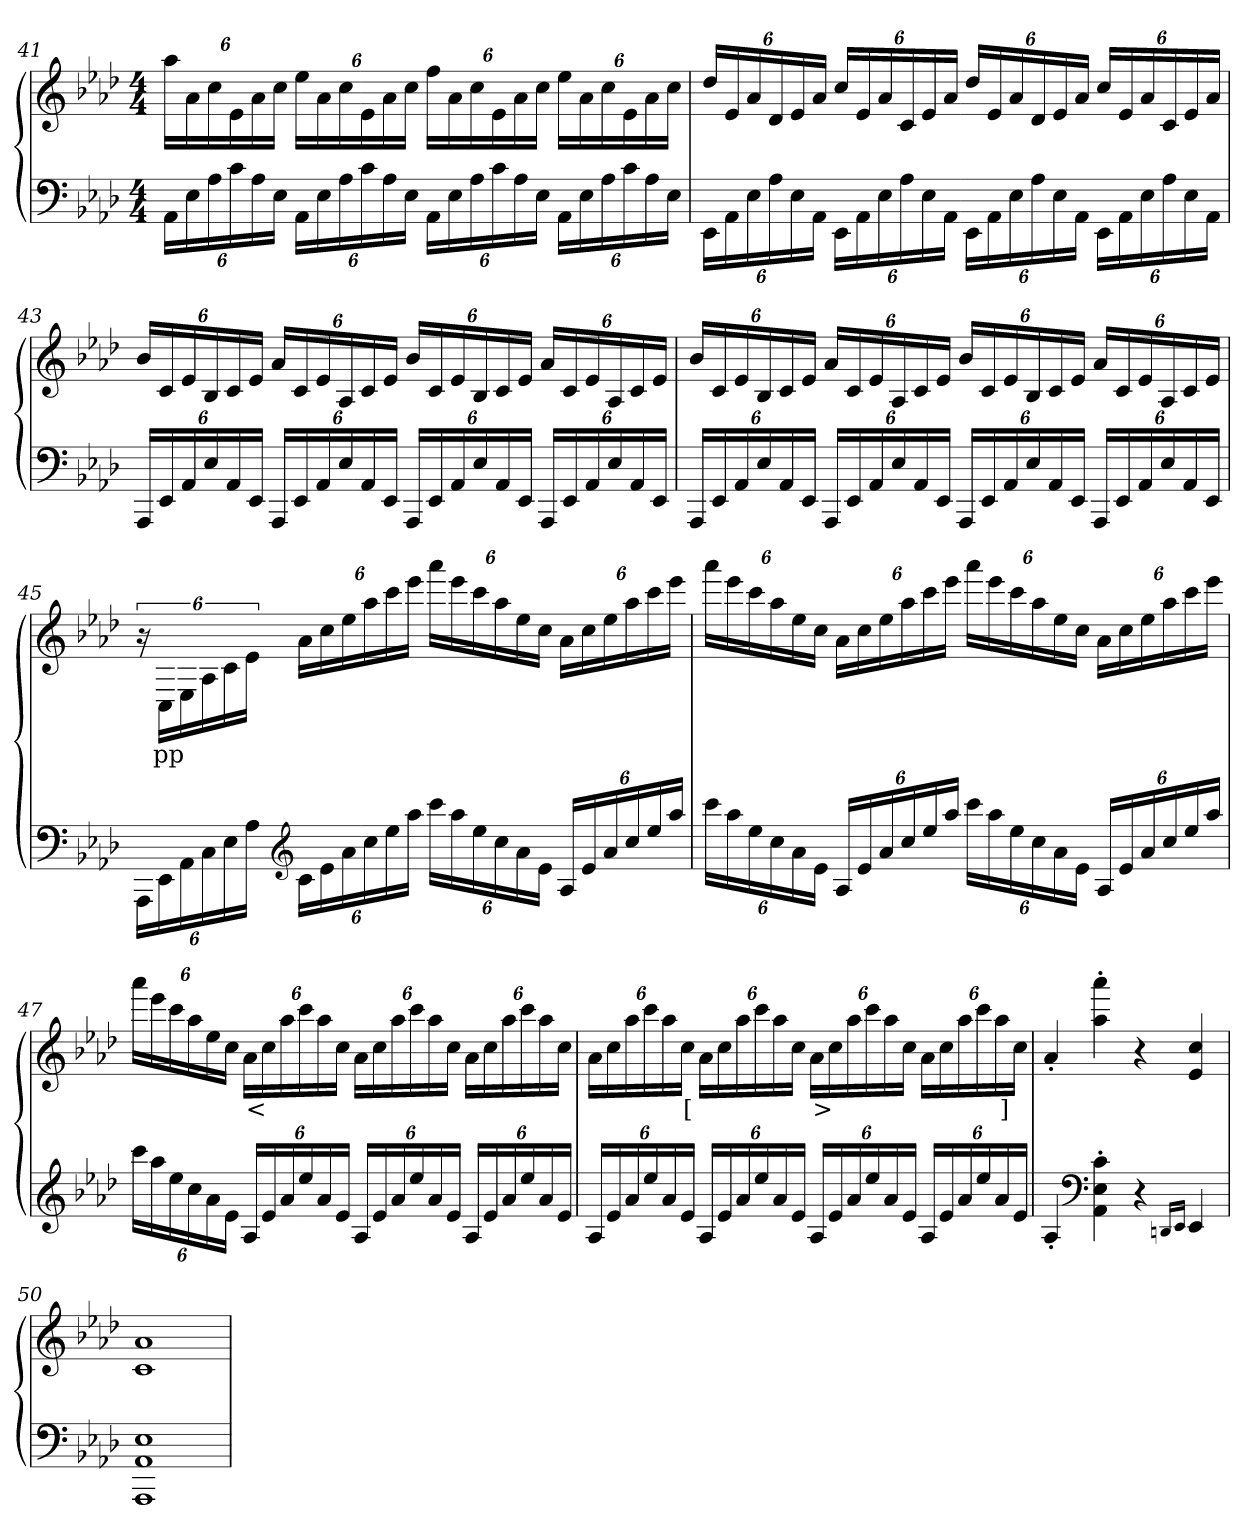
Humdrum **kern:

**kern	**kern	**text
*part2	*part1	*part1
*staff2	*staff1	*staff1
*clefF4	*clefG2	*
*k[b-e-a-d-]	*k[b-e-a-d-]	*
*M4/4	*M4/4	*
=41	=41	=41
24AA-\LL	24aa-\LL	.
24E-	24a-	.
24A-	24cc	.
24c	24e-	.
24A-	24a-	.
24E-JJ	24ccJJ	.
24AA-\LL	24ee-\LL	.
24E-	24a-	.
24A-	24cc	.
24c	24e-	.
24A-	24a-	.
24E-JJ	24ccJJ	.
24AA-\LL	24ff\LL	.
24E-	24a-	.
24A-	24cc	.
24c	24e-	.
24A-	24a-	.
24E-JJ	24ccJJ	.
24AA-\LL	24ee-\LL	.
24E-	24a-	.
24A-	24cc	.
24c	24e-	.
24A-	24a-	.
24E-JJ	24ccJJ	.
=42	=42	=42
24EE-\LL	24dd-LL	.
24AA-	24e-	.
24E-	24a-	.
24A-	24d-	.
24E-	24e-	.
24AA-JJ	24a-JJ	.
24EE-\LL	24ccLL	.
24AA-	24e-	.
24E-	24a-	.
24A-	24c	.
24E-	24e-	.
24AA-JJ	24a-JJ	.
24EE-\LL	24dd-LL	.
24AA-	24e-	.
24E-	24a-	.
24A-	24d-	.
24E-	24e-	.
24AA-JJ	24a-JJ	.
24EE-\LL	24ccLL	.
24AA-	24e-	.
24E-	24a-	.
24A-	24c	.
24E-	24e-	.
24AA-JJ	24a-JJ	.
=43	=43	=43
24AAA-LL	24b-LL	.
24EE-	24c	.
24AA-	24e-	.
24E-	24B-	.
24AA-	24c	.
24EE-JJ	24e-JJ	.
24AAA-LL	24a-LL	.
24EE-	24c	.
24AA-	24e-	.
24E-	24A-	.
24AA-	24c	.
24EE-JJ	24e-JJ	.
24AAA-LL	24b-LL	.
24EE-	24c	.
24AA-	24e-	.
24E-	24B-	.
24AA-	24c	.
24EE-JJ	24e-JJ	.
24AAA-LL	24a-LL	.
24EE-	24c	.
24AA-	24e-	.
24E-	24A-	.
24AA-	24c	.
24EE-JJ	24e-JJ	.
=44	=44	=44
24AAA-LL	24b-LL	.
24EE-	24c	.
24AA-	24e-	.
24E-	24B-	.
24AA-	24c	.
24EE-JJ	24e-JJ	.
24AAA-LL	24a-LL	.
24EE-	24c	.
24AA-	24e-	.
24E-	24A-	.
24AA-	24c	.
24EE-JJ	24e-JJ	.
24AAA-LL	24b-LL	.
24EE-	24c	.
24AA-	24e-	.
24E-	24B-	.
24AA-	24c	.
24EE-JJ	24e-JJ	.
24AAA-LL	24a-LL	.
24EE-	24c	.
24AA-	24e-	.
24E-	24A-	.
24AA-	24c	.
24EE-JJ	24e-JJ	.
=45	=45	=45
24AAA-\LL	24r	.
24EE-	24C\LL	pp
24AA-	24E-\	.
24C	24A-\	.
24E-	24c/	.
24A-JJ	24e-/JJ	.
*clefG2	*	*
24c\LL	24a-\LL	.
24e-	24cc	.
24a-	24ee-	.
24cc	24aa-	.
24ee-	24ccc	.
24aa-JJ	24eee-JJ	.
24ccc\LL	24aaa-\LL	.
24aa-	24eee-	.
24ee-	24ccc	.
24cc	24aa-	.
24a-	24ee-	.
24e-JJ	24ccJJ	.
24A-LL	24a-LL	.
24e-	24cc	.
24a-	24ee-	.
24cc	24aa-	.
24ee-	24ccc	.
24aa-JJ	24eee-JJ	.
=46	=46	=46
24ccc\LL	24aaa-\LL	.
24aa-	24eee-	.
24ee-	24ccc	.
24cc	24aa-	.
24a-	24ee-	.
24e-JJ	24ccJJ	.
24A-LL	24a-LL	.
24e-	24cc	.
24a-	24ee-	.
24cc	24aa-	.
24ee-	24ccc	.
24aa-JJ	24eee-JJ	.
24ccc\LL	24aaa-\LL	.
24aa-	24eee-	.
24ee-	24ccc	.
24cc	24aa-	.
24a-	24ee-	.
24e-JJ	24ccJJ	.
24A-LL	24a-LL	.
24e-	24cc	.
24a-	24ee-	.
24cc	24aa-	.
24ee-	24ccc	.
24aa-JJ	24eee-JJ	.
=47	=47	=47
24ccc\LL	24aaa-\LL	.
24aa-	24eee-	.
24ee-	24ccc	.
24cc	24aa-	.
24a-	24ee-	.
24e-JJ	24ccJJ	.
24A-LL	24a-\LL	<
24e-	24cc	.
24a-	24aa-	.
24ee-	24ccc	.
24a-	24aa-	.
24e-JJ	24ccJJ	.
24A-LL	24a-\LL	.
24e-	24cc	.
24a-	24aa-	.
24ee-	24ccc	.
24a-	24aa-	.
24e-JJ	24ccJJ	.
24A-LL	24a-\LL	.
24e-	24cc	.
24a-	24aa-	.
24ee-	24ccc	.
24a-	24aa-	.
24e-JJ	24ccJJ	.
=48	=48	=48
24A-LL	24a-\LL	.
24e-	24cc	.
24a-	24aa-	.
24ee-	24ccc	.
24a-	24aa-	.
24e-JJ	24ccJJ	[
24A-LL	24a-\LL	.
24e-	24cc	.
24a-	24aa-	.
24ee-	24ccc	.
24a-	24aa-	.
24e-JJ	24ccJJ	.
24A-LL	24a-\LL	>
24e-	24cc	.
24a-	24aa-	.
24ee-	24ccc	.
24a-	24aa-	.
24e-JJ	24ccJJ	.
24A-LL	24a-\LL	.
24e-	24cc	.
24a-	24aa-	.
24ee-	24ccc	.
24a-	24aa-	.
24e-JJ	24ccJJ	]
=49	=49	=49
4A-'>	4a-'>	.
*clefF4	*	*
4c'> 4E-'> 4AA-'>	4aaa-'> 4aa-'>	.
4r	4r	.
16qqDDn/LL	.	.
16qqEE-/JJ	.	.
4EE-	4cc 4e-	.
=50	=50	=50
1E- 1AA- 1AAA-	1a- 1c	.
=	=	=
*-	*-	*-
